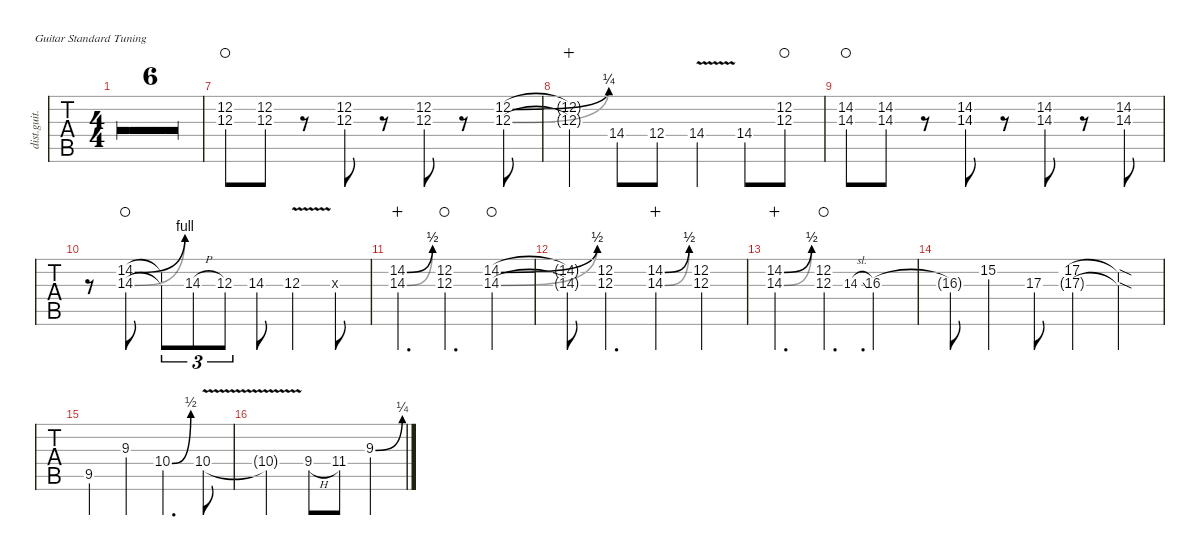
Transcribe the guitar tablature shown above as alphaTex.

\defaultSystemsLayout 4
\hideDynamics
\bracketExtendMode nobrackets
\otherSystemsTrackNameOrientation horizontal
\track ("Lead Guitar/Rhythm Extras (Kirk)" "dist.guit.") {defaultSystemsLayout 4 multiBarRest instrument distortionguitar}
\staff {tabs}
\tuning (E4 B3 G3 D3 A2 E2)
\ts (4 4)
\tempo 184
\clef g2
\ks c
r.1{dy mf} |
r.1 |
r.1 |
r.1 |
r.1 |
r.1 |
(12.2 12.3).8{waho} (12.2 12.3).8 r.8 (12.2 12.3).8 r.8 (12.2 12.3).8 r.8 (12.2{be (bend 0 0 28.2 1)} 12.3{be (bend 0 0 30 1)}).8 |
(12.3{t} 12.2{t}).4{wahc} 14.4.8 12.4.8 14.4{v}.4 14.4.8 (12.3 12.2).8{waho} |
(14.3 14.2{acc #}).8{waho} (14.3 14.2{acc #}).8 r.8 (14.3 14.2{acc #}).8 r.8 (14.3 14.2{acc #}).8 r.8 (14.3 14.2{acc #}).8 |
r.8 (14.3{be (bend 0 0 21.599999999999998 4)} 14.2{be (bend 0 0 26.4 4) acc #}).8{waho} (14.3{t} 14.2{t}).8{tu (3 2)} 14.3{h}.8{tu (3 2)} 12.3.8{tu (3 2)} 14.3.8 12.3{v}.4 12.3{x}.8 |
(14.3{be (bend 0 0 30.599999999999998 2)} 14.2{be (bend 0 0 28.2 2) acc #}).4{d wahc} (12.3 12.2).4{d waho} (14.3{be (bend 0 0 30.599999999999998 2)} 14.2{be (bend 0 0 28.2 2) acc #}).4{waho} |
(14.3{t} 14.2{t}).8 (12.3 12.2).4{d} (14.3{be (bend 0 0 30.599999999999998 2)} 14.2{be (bend 0 0 28.2 2) acc #}).4{wahc} (12.3 12.2).4 |
(14.3{be (bend 0 0 30.599999999999998 2)} 14.2{be (bend 0 0 28.2 2) acc #}).4{d wahc} (12.3 12.2).4{d waho} 14.3{sl}.8{d gr} 16.3.4 |
16.3{t}.8 15.2.4 17.3.8 (17.2 17.3{g}).4 (17.3{sod t} 17.2{sod t}).4 |
9.5{acc #}.4 9.3.4 10.4{be (bend 22.2 0 34.199999999999996 2)}.4{d} 10.4{v}.8 |
10.4{v t}.2 9.4{h}.8 11.4{acc #}.8 9.3{be (bend 0 0 31.2 1)}.4
